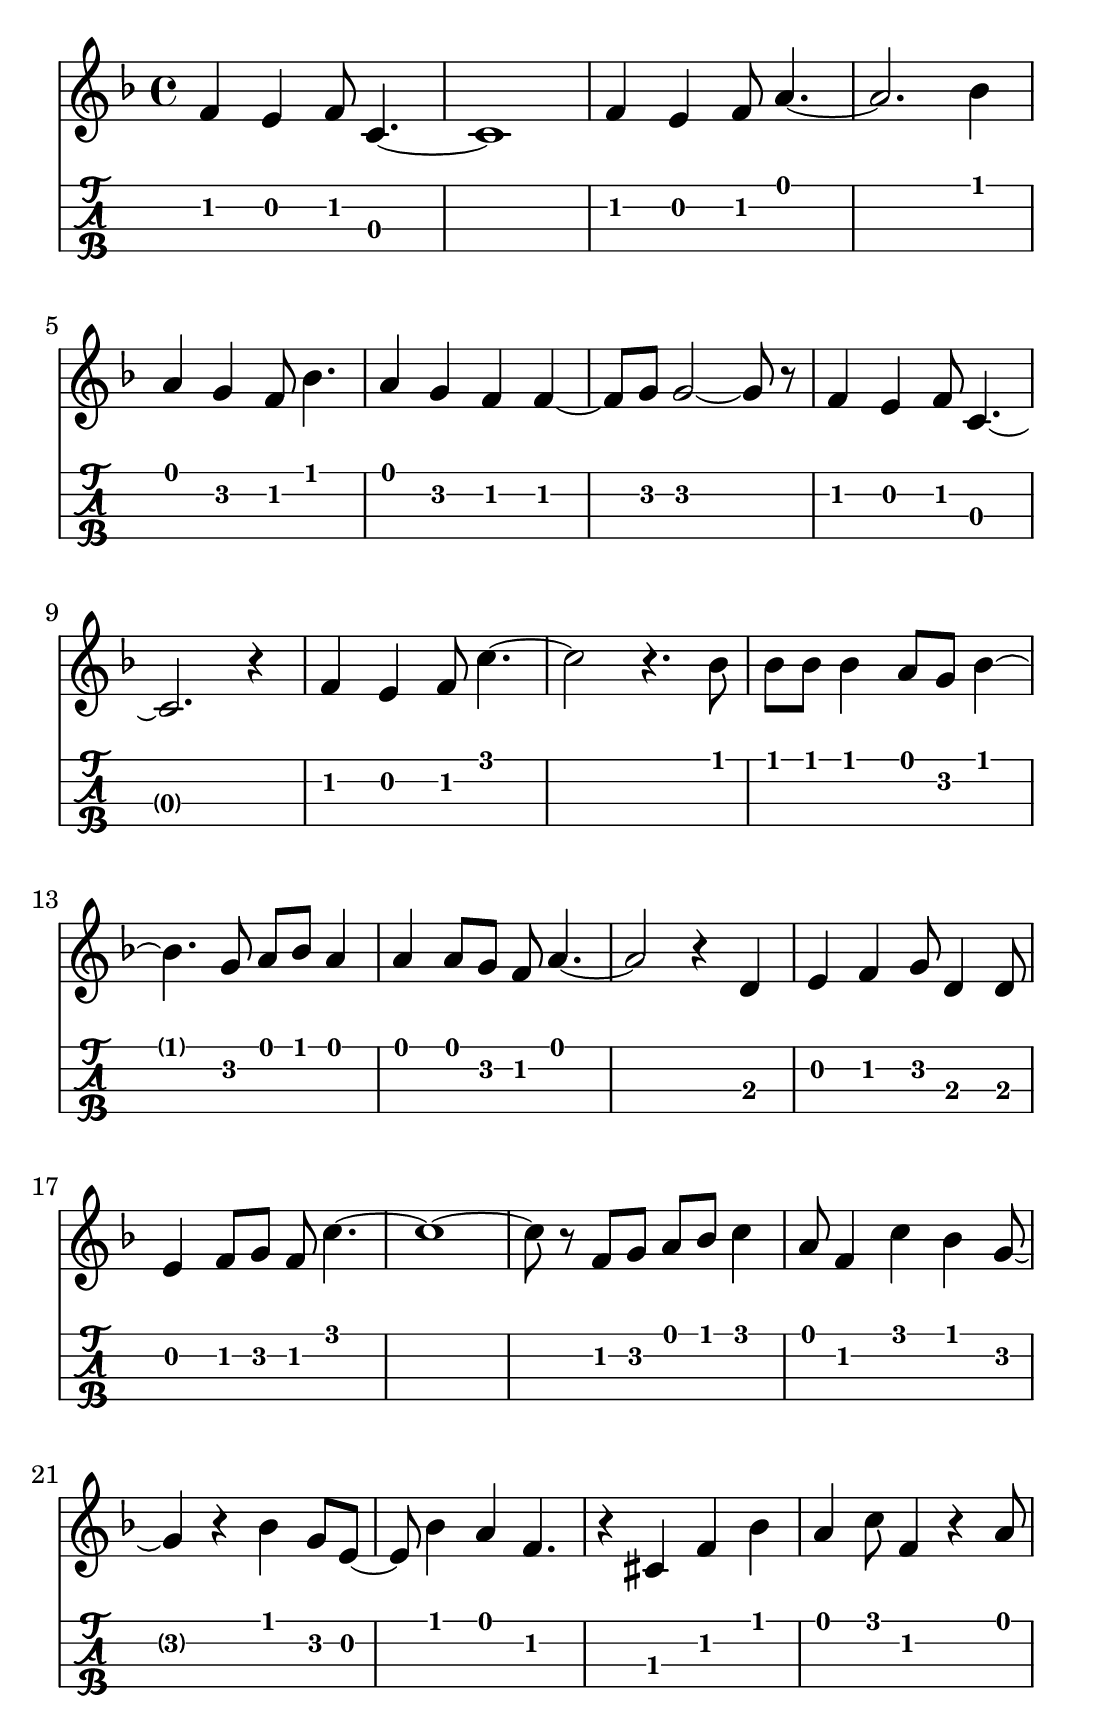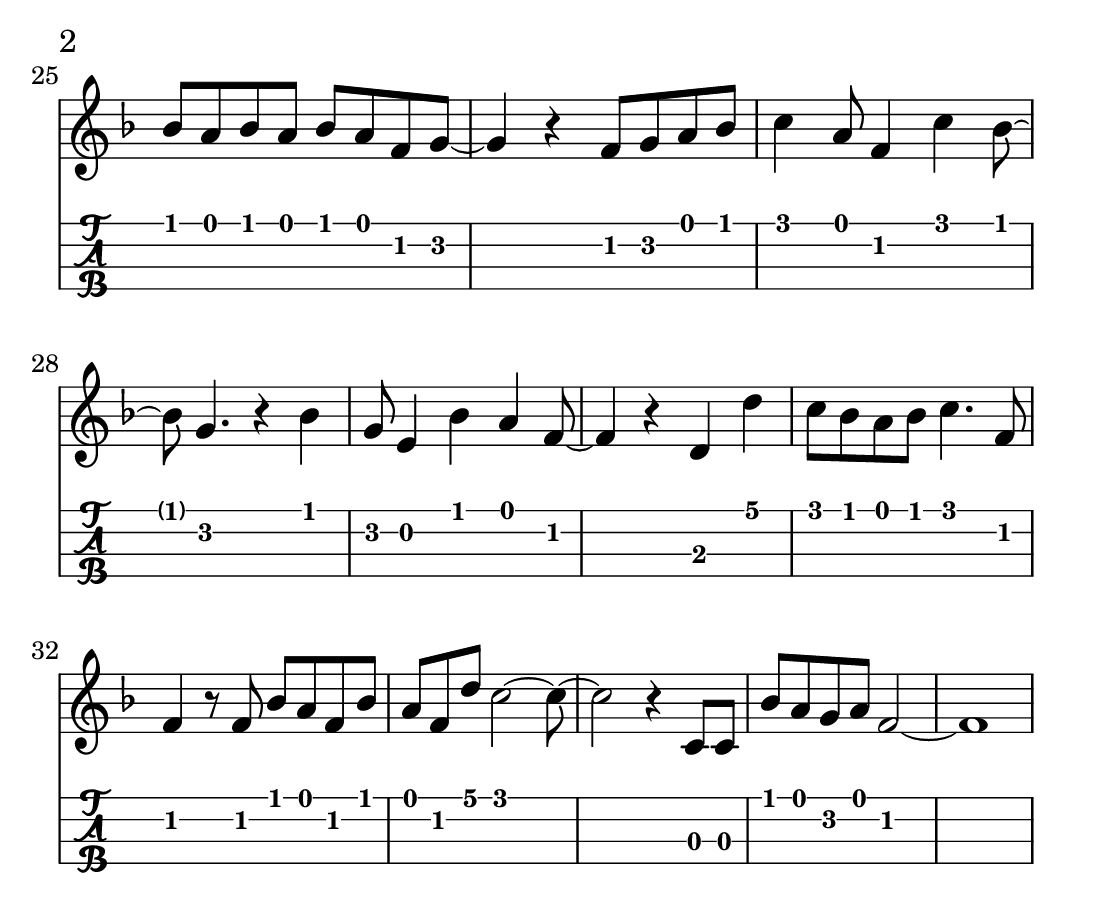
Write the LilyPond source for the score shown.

% ⚙ source: http://www.ocarinaforum.com/index.php?topic=545.0
% ⚙ todo: fingering

muziko = {
  \time 4/4
  \key f \major
  f e f8 c4.~ |
  c1 |
  f4 e f8 a4.~ |
  a2. bes4 |
  a g f8 bes4. |
  a4 g f f~ |
  f8 g g2~ g8 r8 |
  f4 e f8 c4.~ |
  c2. r4 |
  f4 e f8 c'4.~ |
  c'2 r4. bes8 |
  bes8 bes bes4 a8 g bes4~ |
  bes4. g8 a8 bes a4 |
  a4 a8 g f8 a4.~ |
  a2 r4 d |
  e4 f g8 d4 d8 |
  e4 f8 g f c'4.~ |
  c'1~ |
  c'8 r f g a bes c'4 |
  a8 f4 c' bes g8~ |
  g4 r4 bes4 g8 e~ |
  e8 bes4 a f4. |
  r4 cis f bes |
  a4 c'8 f4 r4 a8 |
  bes8 a bes a bes a f g~ |
  g4 r4 f8 g a bes |
  c'4 a8 f4 c' bes8~ |
  bes8 g4. r4 bes4 |
  g8 e4 bes a f8~ |
  f4 r4 d4 d' |
  c'8 bes a bes c'4. f8 |
  f4 r8 f8 bes a f bes |
  a8 f d' c'2~ c'8~ |
  c'2 r4 c8 c |
  bes8 a g a f2~ |
  f1
}

presado = {
  \muziko
}

MIDI = {
  \tempo 4 = 120
  \muziko
}

\version "2.18.2"
#(set-global-staff-size 28)
\paper {
  indent = 0\cm
  paper-width = 18.5\cm
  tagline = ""
%  ragged-bottom = ##f
 % ragged-last-bottom = ##f
}
\score {
  <<
	\new Staff \with {
	  \omit StringNumber
	}
	\transpose c c' {\presado}
	\new TabStaff \with {
	  stringTunings = \stringTuning <g' c' e' a'>
	}
	\transpose c c' {\presado}
  >>
  \layout { }
}
\score {
  \new Staff \with {midiInstrument = #"cello"} {
	\unfoldRepeats
	\transpose c c' {\MIDI}
  }
	\midi { }
}

